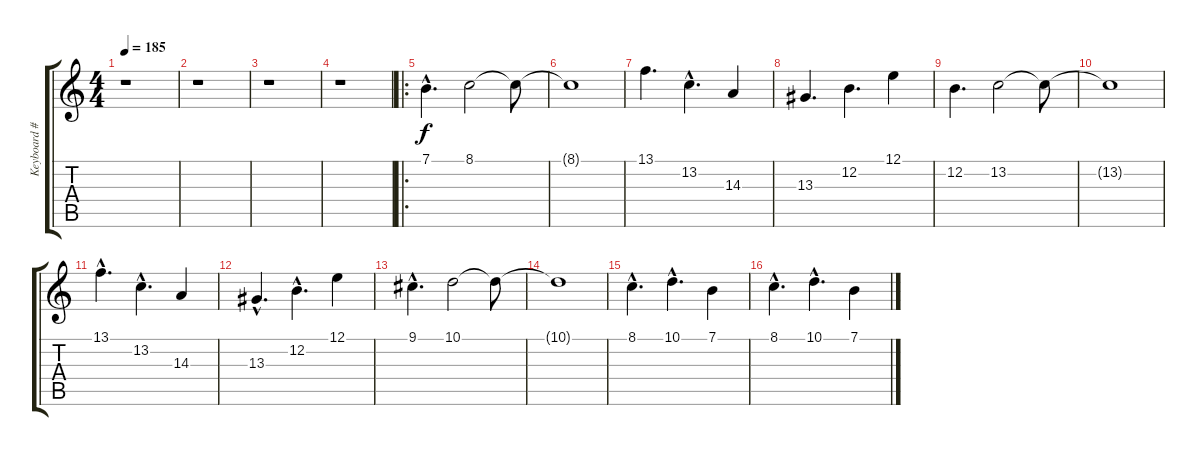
\track ("Keyboard #1" "Keyboard #") {instrument fx4atmosphere}
\staff {score tabs}
\tuning (E4 B3 G3 D3 A2 E2) {hide}
\ts (4 4)
\tempo 185
\clef g2
\ks c
r.1{dy f} |
r.1 |
r.1 |
r.1 |
\ro
7.1{hac}.4{d} 8.1.2 8.1{t}.8 |
8.1{t}.1 |
13.1.4{d} 13.2{hac}.4{d} 14.3.4 |
13.3.4{d} 12.2.4{d} 12.1.4 |
12.2.4{d} 13.2.2 13.2{t}.8 |
13.2{t}.1 |
13.1{hac}.4{d} 13.2{hac}.4{d} 14.3.4 |
13.3{hac}.4{d} 12.2{hac}.4{d} 12.1.4 |
9.1{hac}.4{d} 10.1.2 10.1{t}.8 |
10.1{t}.1 |
8.1{hac}.4{d} 10.1{hac}.4{d} 7.1.4 |
8.1{hac}.4{d} 10.1{hac}.4{d} 7.1.4
